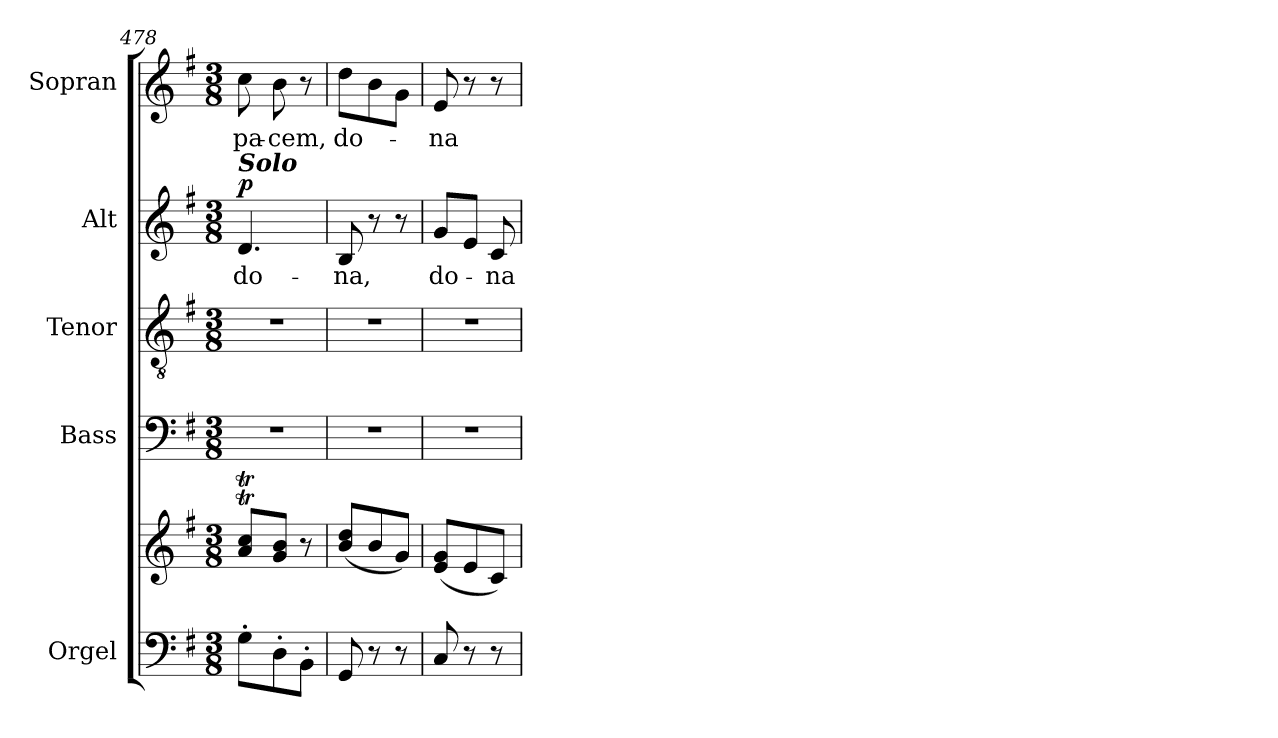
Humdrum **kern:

**kern	**kern	**kern	**kern	**kern	**text	**dynam	**kern	**text
*part5	*part5	*part4	*part3	*part2	*part2	*part2	*part1	*part1
*staff6	*staff5	*staff4	*staff3	*staff2	*staff2	*staff2	*staff1	*staff1
*I"Orgel	*	*I"Bass	*I"Tenor	*I"Alt	*	*	*I"Sopran	*
*I'Org.	*	*I'B.	*I'T.	*I'A.	*	*	*I'S.	*
*clefF4	*clefG2	*clefF4	*clefGv2	*clefG2	*	*	*clefG2	*
*k[f#]	*k[f#]	*k[f#]	*k[f#]	*k[f#]	*	*	*k[f#]	*
*G:	*G:	*G:	*G:	*G:	*	*	*G:	*
*M3/8	*M3/8	*M3/8	*M3/8	*M3/8	*	*	*M3/8	*
=478	=478	=478	=478	=478	=478	=478	=478	=478
!	!	!	!	!LO:TX:a:Bi:t=Solo	!	!	!	!
!	!	!	!	!	!LO:LY:b	!LO:DY:a	!	!LO:LY:b
8G'>\L	8a/T 8cc/TL	4.r	4.r	4.d/	do-	p	8cc\	pa-
!	!	!	!	!	!	!	!	!LO:LY:b
8D'>\	8g/ 8b/J	.	.	.	.	.	8b\	-cem,
8BB'>\J	8r	.	.	.	.	.	8r	.
=479	=479	=479	=479	=479	=479	=479	=479	=479
!	!	!	!	!	!LO:LY:b	!	!	!LO:LY:b
8GG/	(<8b/ 8dd/L	4.r	4.r	8B/	-na,	.	8dd\L	do-
8r	8b/	.	.	8r	.	.	8b\	.
8r	8g/J)	.	.	8r	.	.	8g\J	.
=480	=480	=480	=480	=480	=480	=480	=480	=480
!	!	!	!	!	!LO:LY:b	!	!	!LO:LY:b
8C/	(<8e/ 8g/L	4.r	4.r	8g/L	do-	.	8e/	-na
8r	8e/	.	.	8e/J	.	.	8r	.
!	!	!	!	!	!LO:LY:b	!	!	!
8r	8c/J)	.	.	8c/	-na	.	8r	.
=	=	=	=	=	=	=	=	=
*-	*-	*-	*-	*-	*-	*-	*-	*-
